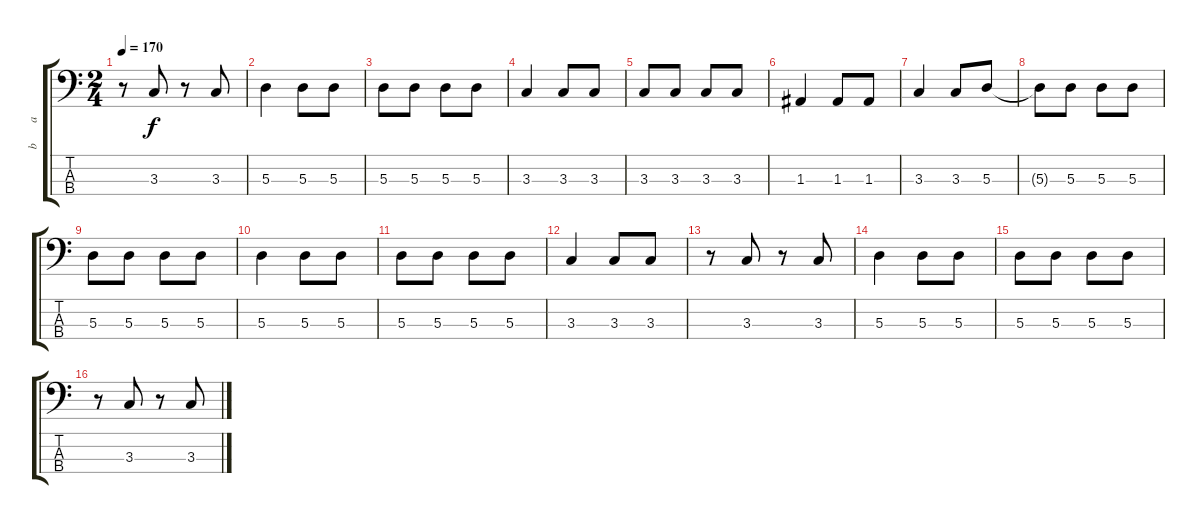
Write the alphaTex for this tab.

\track ("b       a       s      s" "b       a ") {instrument electricbassfinger}
\staff {score tabs}
\tuning (G2 D2 A1 E1) {hide}
\ts (2 4)
\tempo 170
\clef f4
\ks c
r.8{dy f} 3.3.8 r.8 3.3.8 |
5.3.4 5.3.8 5.3.8 |
5.3.8 5.3.8 5.3.8 5.3.8 |
3.3.4 3.3.8 3.3.8 |
3.3.8 3.3.8 3.3.8 3.3.8 |
1.3.4 1.3.8 1.3.8 |
3.3.4 3.3.8 5.3.8 |
5.3{t}.8 5.3.8 5.3.8 5.3.8 |
5.3.8 5.3.8 5.3.8 5.3.8 |
5.3.4 5.3.8 5.3.8 |
5.3.8 5.3.8 5.3.8 5.3.8 |
3.3.4 3.3.8 3.3.8 |
r.8 3.3.8 r.8 3.3.8 |
5.3.4 5.3.8 5.3.8 |
5.3.8 5.3.8 5.3.8 5.3.8 |
r.8 3.3.8 r.8 3.3.8
